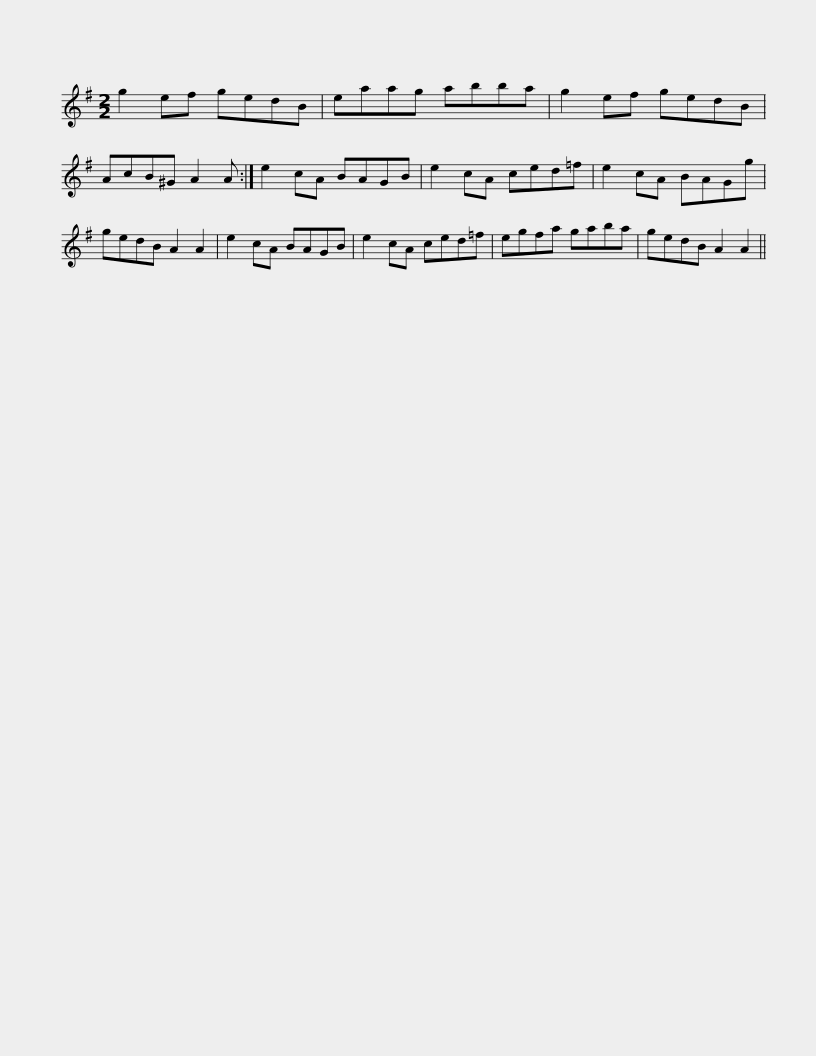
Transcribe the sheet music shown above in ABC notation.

X:1
L:1/8
M:2/2
I:linebreak $
K:G
V:1 treble
V:1
 g2 ef gedB | eaag abba | g2 ef gedB | AcB^G A2 A :| e2 cA BAGB |$ %5
 e2 cA ced=f | e2 cA BAGg | gedB A2 A2 | e2 cA BAGB | e2 cA ced=f | %10
 egfa gaba |$ gedB A2 A2 || %12
